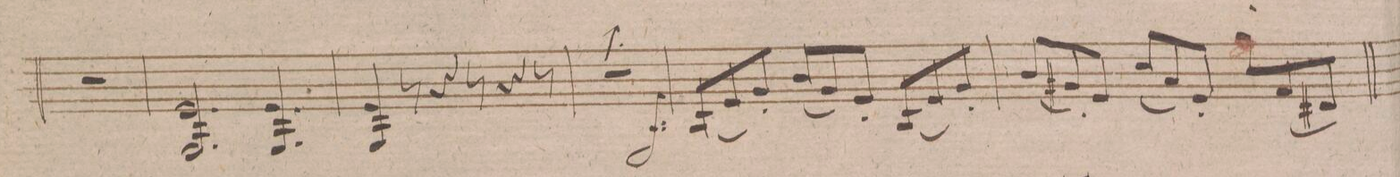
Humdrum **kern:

**kern	**dynam
*I"Violino 2do	*
*clefG2	*
*k[f#]	*
*M9/8	*
8%9r	.
=60	=60
2.e 2.G/	.
4.e 4.G/	.
=61	=61
4e 4G/	.
8r	.
4r	.
8r	.
4r	.
8r	.
=62	=62
8%9r	.
=63	=63
(8B/L	f
8e/)	.
8g'/J	.
(8b/L	.
8g/)	.
8e'/J	.
(8B/L	.
8e/)	.
8g'/J	.
=64	=64
(8b/L	.
8g#X/)	.
8e'/J	.
(8cc/L	.
8a/)	.
8e'/J	.
8ff#'\L	.
(8f#/	.
8d#X/J)	.
=65	=65
*-	*-
